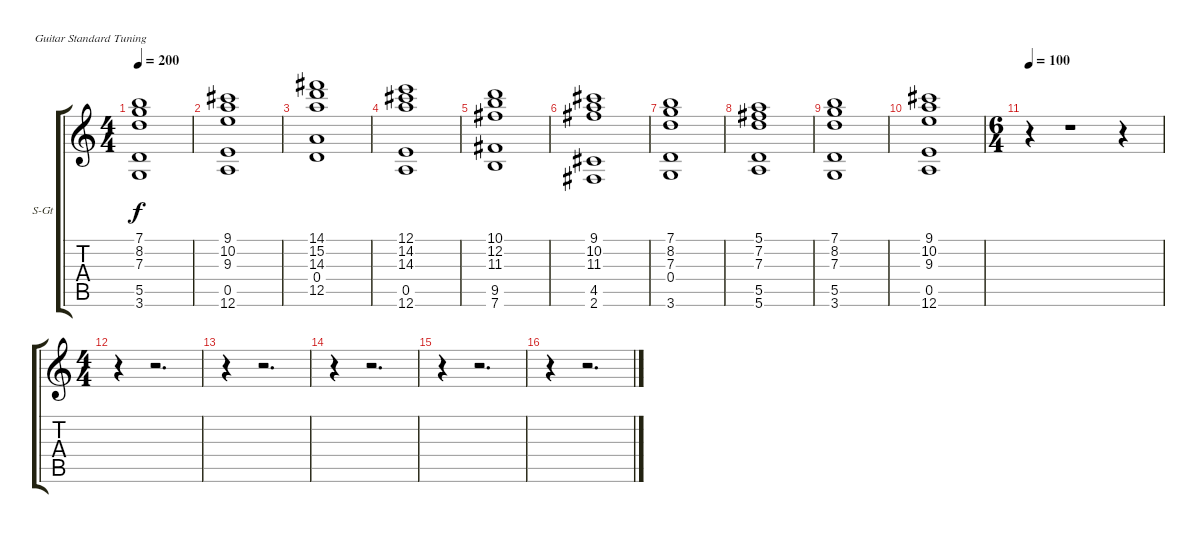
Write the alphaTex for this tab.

\bracketExtendMode groupsimilarinstruments
\firstSystemTrackNameOrientation horizontal
\otherSystemsTrackNameOrientation horizontal
\track ("Strings" "S-Gt") {instrument stringensemble1}
\staff {score tabs}
\tuning (E4 B3 G3 D3 A2 E2)
\displaytranspose 12
\ts (4 4)
\tempo 200
\clef g2
\ks c
(7.1 8.2 7.3 5.5 3.6).1{dy f} |
(9.1 10.2 9.3 0.5 12.6).1 |
(14.1 15.2 14.3 0.4 12.5).1 |
(12.1 14.2 14.3 0.5 12.6).1 |
(10.1 12.2 11.3 9.5 7.6).1 |
(9.1 10.2 11.3 4.5 2.6).1 |
(7.1 8.2 7.3 0.4 3.6).1 |
(5.1 7.2 7.3 5.5 5.6).1 |
(7.1 8.2 7.3 5.5 3.6).1 |
(9.1 10.2 9.3 0.5 12.6).1 |
\ts (6 4)
\beaming (8 6 6)
\tempo 100
r.4 r.1 r.4 |
\ts (4 4)
\beaming (8 2 2 2 2)
r.4 r.2{d} |
r.4 r.2{d} |
r.4 r.2{d} |
r.4 r.2{d} |
r.4 r.2{d}
